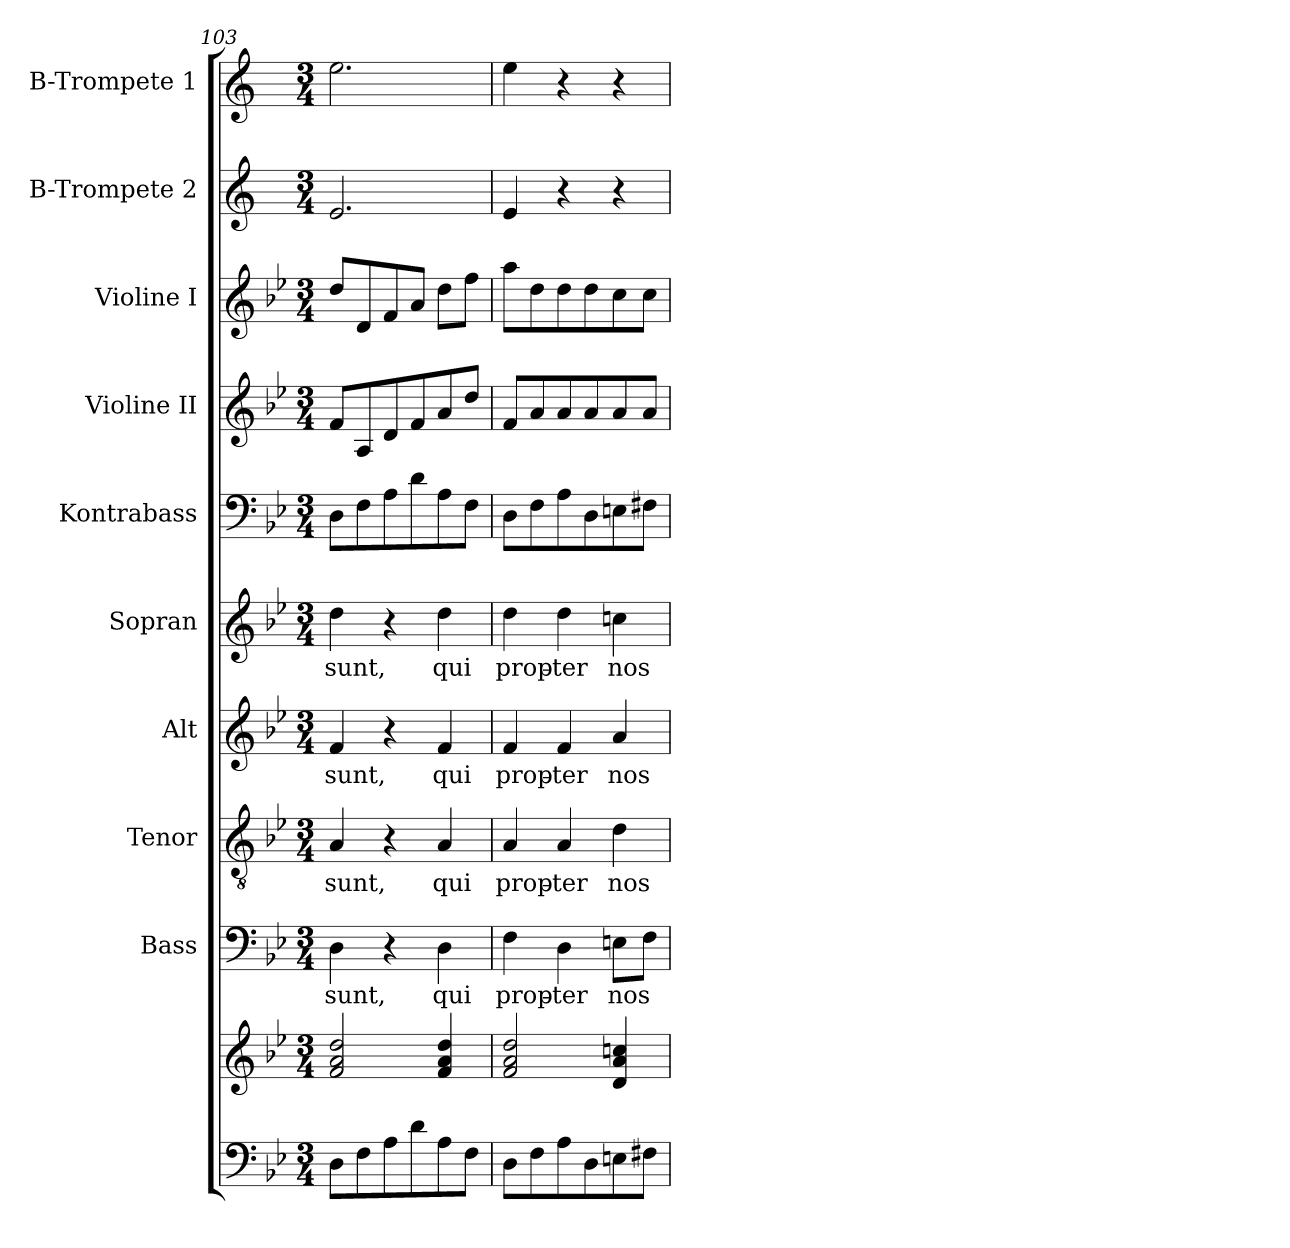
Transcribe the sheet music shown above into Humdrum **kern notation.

**kern	**kern	**kern	**text	**kern	**text	**kern	**text	**kern	**text	**kern	**kern	**kern	**kern	**kern
*part10	*part10	*part9	*part9	*part8	*part8	*part7	*part7	*part6	*part6	*part5	*part4	*part3	*part2	*part1
*staff11	*staff10	*staff9	*staff9	*staff8	*staff8	*staff7	*staff7	*staff6	*staff6	*staff5	*staff4	*staff3	*staff2	*staff1
*	*	*I"Bass	*	*I"Tenor	*	*I"Alt	*	*I"Sopran	*	*I"Kontrabass	*I"Violine II	*I"Violine I	*I"B-Trompete 2	*I"B-Trompete 1
*	*	*I'B.	*	*I'T.	*	*I'A.	*	*I'S.	*	*I'Kb.	*I'Vl. II	*I'Vl. I	*I'B Trp. 2	*I'B Trp. 1
!!LO:PB:g=z
*clefF4	*clefG2	*clefF4	*	*clefGv2	*	*clefG2	*	*clefG2	*	*clefF4	*clefG2	*clefG2	*clefG2	*clefG2
*	*	*	*	*	*	*	*	*	*	*ITrd7c12	*	*	*ITrd1c2	*ITrd1c2
*k[b-e-]	*k[b-e-]	*k[b-e-]	*	*k[b-e-]	*	*k[b-e-]	*	*k[b-e-]	*	*k[b-e-]	*k[b-e-]	*k[b-e-]	*k[b-e-]	*k[b-e-]
*B-:	*B-:	*B-:	*	*B-:	*	*B-:	*	*B-:	*	*B-:	*B-:	*B-:	*B-:	*B-:
*M3/4	*M3/4	*M3/4	*	*M3/4	*	*M3/4	*	*M3/4	*	*M3/4	*M3/4	*M3/4	*M3/4	*M3/4
=103	=103	=103	=103	=103	=103	=103	=103	=103	=103	=103	=103	=103	=103	=103
!	!	!	!LO:LY:b	!	!LO:LY:b	!	!LO:LY:b	!	!LO:LY:b	!	!	!	!	!
8D\L	2f/ 2a/ 2dd/	4D\	sunt,	4A/	sunt,	4f/	sunt,	4dd\	sunt,	8DD\L	8f/L	8dd/L	2.d/	2.dd\
8F\	.	.	.	.	.	.	.	.	.	8FF\	8A/	8d/	.	.
8A\	.	4r	.	4r	.	4r	.	4r	.	8AA\	8d/	8f/	.	.
8d\	.	.	.	.	.	.	.	.	.	8D\	8f/	8a/J	.	.
!	!	!	!LO:LY:b	!	!LO:LY:b	!	!LO:LY:b	!	!LO:LY:b	!	!	!	!	!
8A\	4f/ 4a/ 4dd/	4D\	qui	4A/	qui	4f/	qui	4dd\	qui	8AA\	8a/	8dd\L	.	.
8F\J	.	.	.	.	.	.	.	.	.	8FF\J	8dd/J	8ff\J	.	.
=104	=104	=104	=104	=104	=104	=104	=104	=104	=104	=104	=104	=104	=104	=104
!	!	!	!LO:LY:b	!	!LO:LY:b	!	!LO:LY:b	!	!LO:LY:b	!	!	!	!	!
8D\L	2f/ 2a/ 2dd/	4F\	prop-	4A/	prop-	4f/	prop-	4dd\	prop-	8DD\L	8f/L	8aa\L	4d/	4dd\
8F\	.	.	.	.	.	.	.	.	.	8FF\	8a/	8dd\	.	.
!	!	!	!LO:LY:b	!	!LO:LY:b	!	!LO:LY:b	!	!LO:LY:b	!	!	!	!	!
8A\	.	4D\	-ter	4A/	-ter	4f/	-ter	4dd\	-ter	8AA\	8a/	8dd\	4r	4r
8D\	.	.	.	.	.	.	.	.	.	8DD\	8a/	8dd\	.	.
!	!	!	!LO:LY:b	!	!LO:LY:b	!	!LO:LY:b	!	!LO:LY:b	!	!	!	!	!
8En\	4d/ 4a/ 4ccn/	8En\L	nos	4d\	nos	4a/	nos	4ccn\	nos	8EEn\	8a/	8cc\	4r	4r
8F#X\J	.	8F\J	.	.	.	.	.	.	.	8FF#X\J	8a/J	8cc\J	.	.
=	=	=	=	=	=	=	=	=	=	=	=	=	=	=
*-	*-	*-	*-	*-	*-	*-	*-	*-	*-	*-	*-	*-	*-	*-
